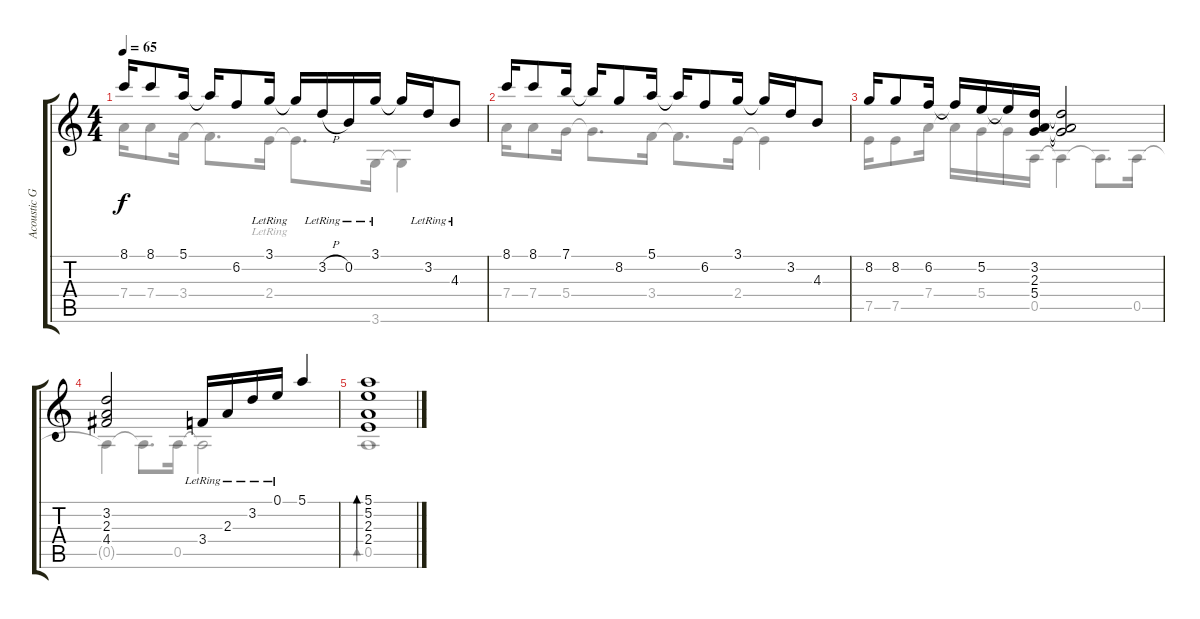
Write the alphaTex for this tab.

\track ("Acoustic Guitar - right" "Acoustic G") {instrument acousticguitarsteel}
\staff {score tabs}
\tuning (E4 B3 G3 D3 A2 E2) {hide}
\voice
\ts (4 4)
\tempo 65
\clef g2
\ks c
8.1.16{dy f} 8.1.8 5.1.16 5.1{t}.16 6.2.8 3.1{lr}.16 3.1{t}.16 3.2{h lr}.16 0.2{lr}.16 3.1{lr}.16 3.1{t}.16 3.2{lr}.16 4.3{lr}.8 |
8.1.16 8.1.8 7.1.16 7.1{t}.16 8.2.8 5.1.16 5.1{t}.16 6.2.8 3.1.16 3.1{t}.16 3.2.16 4.3.8 |
8.2.16 8.2.8 6.2.16 6.2{t}.16 5.2.16 5.2{t}.16 (3.2 2.3 5.4).16 (3.2{t} 2.3{t} 5.4{t}).2 |
(3.2 2.3 4.4).2 3.4{lr}.16 2.3{lr}.16 3.2{lr}.16 0.1{lr}.16 5.1.4 |
(5.1 5.2 2.3 2.4).1{bd 30}
\voice
\clef g2
\ottava regular
\simile none
\ks c
7.4.16{dy f} 7.4.8 3.4.16 3.4{t}.8{d} 2.4{lr}.16 2.4{t}.8{d} 3.6.16 3.6{t}.4 |
7.4.16 7.4.8 5.4.16 5.4{t}.8{d} 3.4.16 3.4{t}.8{d} 2.4.16 2.4{t}.4 |
7.5.16 7.5.8 7.4.16 7.4{t}.16 5.4.16 5.4{t}.16 0.5.16 0.5{t}.4 0.5{t}.8{d} 0.5.16 |
0.5{t}.4 0.5{t}.8{d} 0.5.16 0.5{t}.2 |
0.5.1{bd 30}
